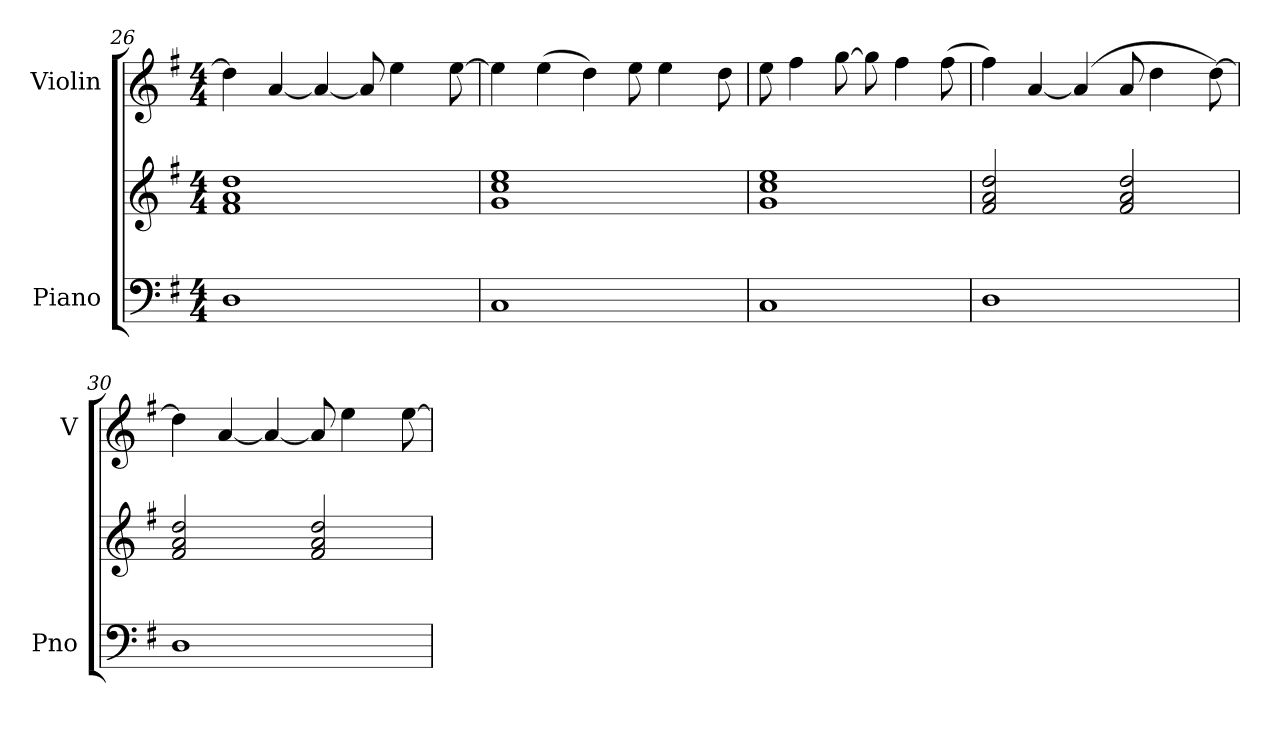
**kern	**kern	**kern
*part2	*part2	*part1
*staff3	*staff2	*staff1
*I"Piano	*	*I"Violin
*I'Pno	*	*I'V
*clefF4	*clefG2	*clefG2
*k[f#]	*k[f#]	*k[f#]
*M4/4	*M4/4	*M4/4
=26	=26	=26
*	*^	*
1D	1dd	1f# 1a	4dd\]
.	.	.	[>4a/
.	.	.	4a/_
.	.	.	8a/]
.	.	.	4ee\
4ryy	4ryy	4ryy	.
.	.	.	[>8ee\
=27	=27	=27	=27
1C	1cc 1ee	1g	4ee\]
.	.	.	(<4ee\
.	.	.	4dd\)
.	.	.	8ee\
.	.	.	4ee\
4ryy	4ryy	4ryy	.
.	.	.	8dd\
=28	=28	=28	=28
1C	1cc 1ee	1g	8ee\
.	.	.	4ff#\
.	.	.	[>8gg\
.	.	.	8gg\]
.	.	.	4ff#\
.	.	.	(>8ff#\
*	*v	*v	*
!!LO:LB:g=z
=29	=29	=29
1D	2f#/ 2a/ 2dd/	4ff#\)
.	.	[>4a/
.	4ryy	(<4a/]
.	2f#/ 2a/ 2dd/	8a/
.	.	4dd\
4ryy	.	.
.	.	[>8dd\)
=30	=30	=30
1D	2f#/ 2a/ 2dd/	4dd\]
.	.	[>4a/
.	4ryy	4a/_
.	2f#/ 2a/ 2dd/	8a/]
.	.	4ee\
4ryy	.	.
.	.	[>8ee\
=	=	=
*-	*-	*-
